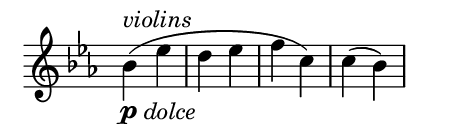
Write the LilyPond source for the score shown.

\version "2.22.0"
\include "../template-1.ly"

#(set! paper-alist (cons '("my size" . (cons (* 3 in) (* .9 in))) paper-alist))

%#(set-global-staff-size 11)

\paper {
  #(set-paper-size "my size" )
}

\layout {
  \context {
    \Staff
    \remove "Time_signature_engraver"
  }
}

circle =
  \once \override NoteHead.stencil = #(lambda (grob)
                                      (let* ((note (ly:note-head::print grob))
                                             (combo-stencil (ly:stencil-add
                                                             note
                                                             (circle-stencil note 0.1 0.8))))
                                        (ly:make-stencil (ly:stencil-expr combo-stencil)
                                          (ly:stencil-extent note X)
                                          (ly:stencil-extent note Y))))

global = {
  \key c \minor
  \time 2/4

}

right = \relative c'' {
  \global
  \setAnalysisBracket #blue
  \set Timing.beamExceptions = #'()
  \set Timing.baseMoment = #(ly:make-moment 1/2)
  \set Timing.beatStructure = #'(2)
  << { s2 * 4 ^\markup \italic violins } \\
     { 
       \slurUp
       \once \override TextScript.X-offset = #2
       \once \override TextScript.extra-offset = #'(0 . -1.0)
       bes4 \p _\markup \italic {dolce} (es d es f c) c (bes) } >>
  
}

\score {
  <<
    \new Staff = "right" \with {
      midiInstrument = "acoustic grand"
      %\remove Time_signature_engraver
      instrumentName = " "
    } \right
  >>

  \layout { }
  \midi {
    \tempo 2=80
  }
}
